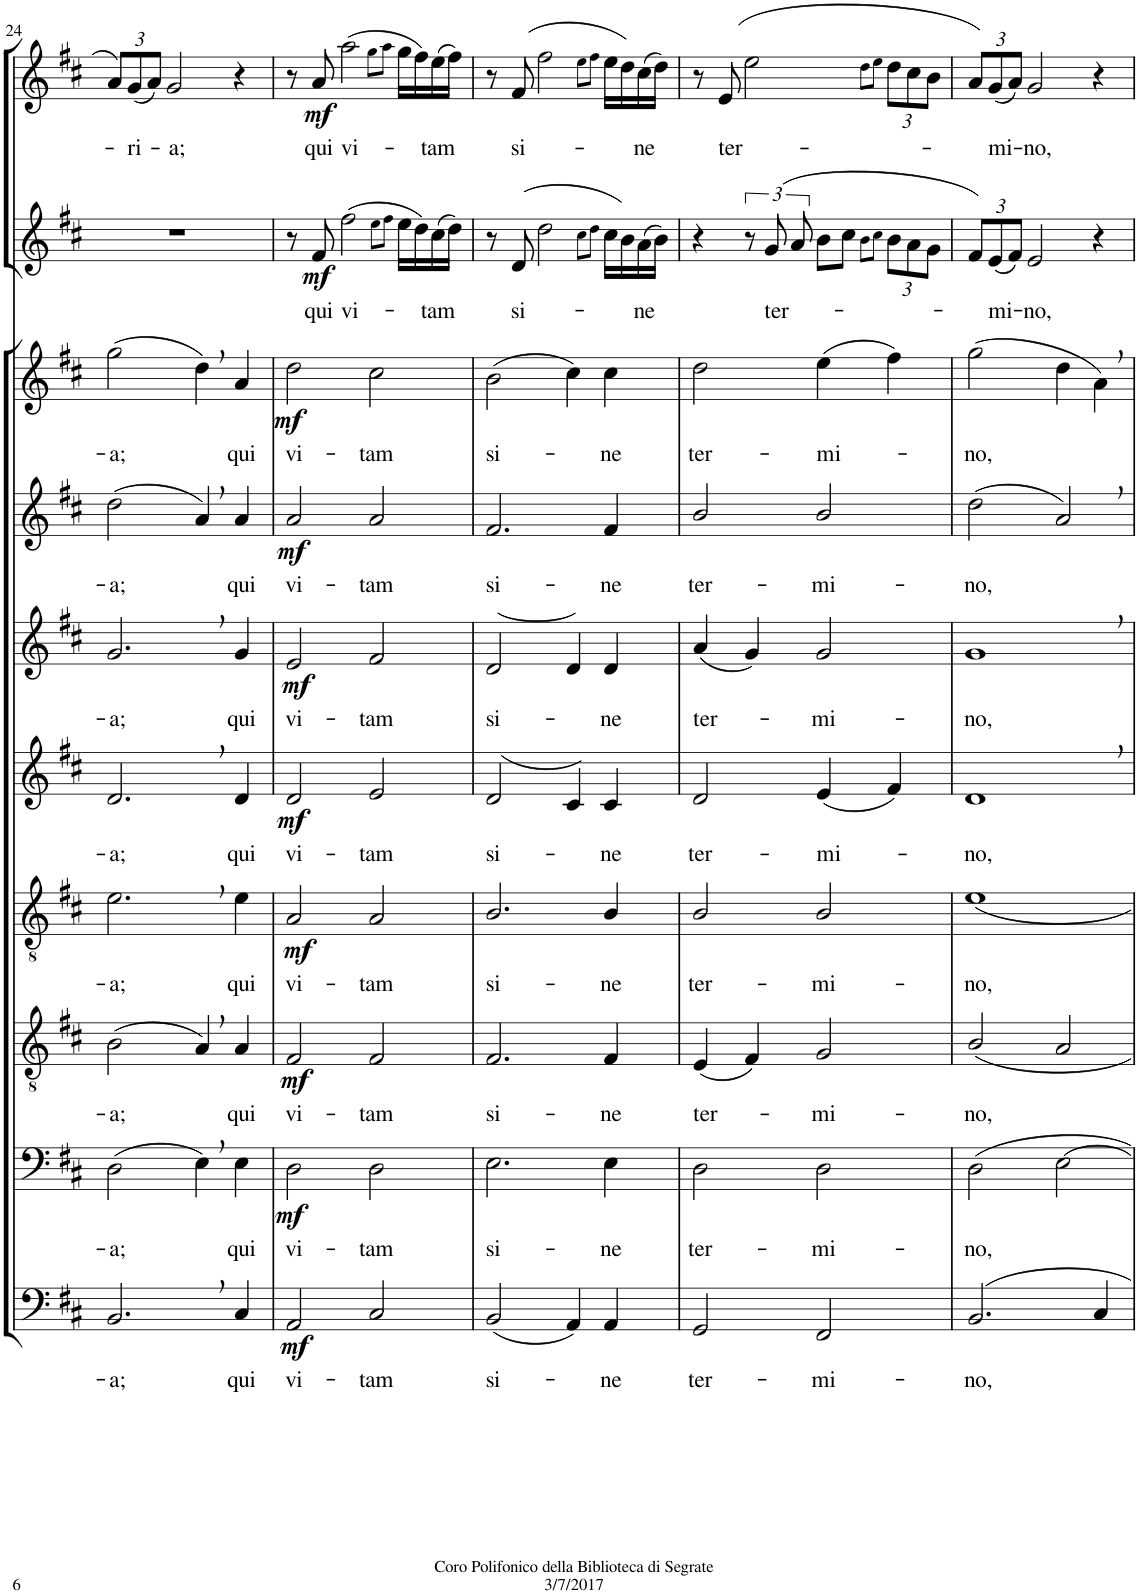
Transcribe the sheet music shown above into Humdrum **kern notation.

**kern	**text	**dynam	**kern	**text	**dynam	**kern	**text	**dynam	**kern	**text	**dynam	**kern	**text	**dynam	**kern	**text	**dynam	**kern	**text	**dynam	**kern	**text	**dynam	**kern	**text	**dynam	**kern	**text	**dynam
*part10	*part10	*part10	*part9	*part9	*part9	*part8	*part8	*part8	*part7	*part7	*part7	*part6	*part6	*part6	*part5	*part5	*part5	*part4	*part4	*part4	*part3	*part3	*part3	*part2	*part2	*part2	*part1	*part1	*part1
*staff10	*staff10	*staff10	*staff9	*staff9	*staff9	*staff8	*staff8	*staff8	*staff7	*staff7	*staff7	*staff6	*staff6	*staff6	*staff5	*staff5	*staff5	*staff4	*staff4	*staff4	*staff3	*staff3	*staff3	*staff2	*staff2	*staff2	*staff1	*staff1	*staff1
*I"Bassi II	*	*	*I"Bassi I	*	*	*I"Tenori II	*	*	*I"Tenori I	*	*	*I"Contralti II	*	*	*I"Contralti I	*	*	*I"Soprani II	*	*	*I"Soprani I	*	*	*I"Soprano II	*	*	*I"Soprano I	*	*
!!LO:PB:g=z
*clefF4	*	*	*clefF4	*	*	*clefGv2	*	*	*clefGv2	*	*	*clefG2	*	*	*clefG2	*	*	*clefG2	*	*	*clefG2	*	*	*clefG2	*	*	*clefG2	*	*
*k[f#c#]	*	*	*k[f#c#]	*	*	*k[f#c#]	*	*	*k[f#c#]	*	*	*k[f#c#]	*	*	*k[f#c#]	*	*	*k[f#c#]	*	*	*k[f#c#]	*	*	*k[f#c#]	*	*	*k[f#c#]	*	*
*D:	*	*	*D:	*	*	*D:	*	*	*D:	*	*	*D:	*	*	*D:	*	*	*D:	*	*	*D:	*	*	*D:	*	*	*D:	*	*
*M4/4	*	*	*M4/4	*	*	*M4/4	*	*	*M4/4	*	*	*M4/4	*	*	*M4/4	*	*	*M4/4	*	*	*M4/4	*	*	*M4/4	*	*	*M4/4	*	*
*met(c)	*	*	*met(c)	*	*	*met(c)	*	*	*met(c)	*	*	*met(c)	*	*	*met(c)	*	*	*met(c)	*	*	*met(c)	*	*	*met(c)	*	*	*met(c)	*	*
=24	=24	=24	=24	=24	=24	=24	=24	=24	=24	=24	=24	=24	=24	=24	=24	=24	=24	=24	=24	=24	=24	=24	=24	=24	=24	=24	=24	=24	=24
!	!LO:LY:b	!	!	!LO:LY:b	!	!	!LO:LY:b	!	!	!LO:LY:b	!	!	!LO:LY:b	!	!	!LO:LY:b	!	!	!LO:LY:b	!	!	!LO:LY:b	!	!	!	!	!	!	!
*	*	*	*	*	*	*	*	*	*	*	*	*	*	*	*	*	*	*	*	*	*	*	*	*	*	*	*Xbrackettup	*	*
2.BB,/	-a;	.	(2D\	-a;	.	(2B\	-a;	.	2.e,\	-a;	.	2.d,/	-a;	.	2.g,/	-a;	.	(2dd\	-a;	.	(2gg\	-a;	.	1r	.	.	12a/L	.	.
!	!	!	!	!	!	!	!	!	!	!	!	!	!	!	!	!	!	!	!	!	!	!	!	!	!	!	!	!LO:LY:b	!
.	.	.	.	.	.	.	.	.	.	.	.	.	.	.	.	.	.	.	.	.	.	.	.	.	.	.	(12g/	-ri-	.
.	.	.	.	.	.	.	.	.	.	.	.	.	.	.	.	.	.	.	.	.	.	.	.	.	.	.	12a/J)	.	.
!	!	!	!	!	!	!	!	!	!	!	!	!	!	!	!	!	!	!	!	!	!	!	!	!	!	!	!	!LO:LY:b	!
.	.	.	.	.	.	.	.	.	.	.	.	.	.	.	.	.	.	.	.	.	.	.	.	.	.	.	2g/	-a;	.
.	.	.	4E,\)	.	.	4A,/)	.	.	.	.	.	.	.	.	.	.	.	4a,/)	.	.	4dd,\)	.	.	.	.	.	.	.	.
!	!LO:LY:b	!	!	!LO:LY:b	!	!	!LO:LY:b	!	!	!LO:LY:b	!	!	!LO:LY:b	!	!	!LO:LY:b	!	!	!LO:LY:b	!	!	!LO:LY:b	!	!	!	!	!	!	!
4C#/	qui	.	4E\	qui	.	4A/	qui	.	4e\	qui	.	4d/	qui	.	4g/	qui	.	4a/	qui	.	4a/	qui	.	.	.	.	4r	.	.
=25	=25	=25	=25	=25	=25	=25	=25	=25	=25	=25	=25	=25	=25	=25	=25	=25	=25	=25	=25	=25	=25	=25	=25	=25	=25	=25	=25	=25	=25
!	!LO:LY:b	!LO:DY:b	!	!LO:LY:b	!LO:DY:b	!	!LO:LY:b	!LO:DY:b	!	!LO:LY:b	!LO:DY:b	!	!LO:LY:b	!LO:DY:b	!	!LO:LY:b	!LO:DY:b	!	!LO:LY:b	!LO:DY:b	!	!LO:LY:b	!LO:DY:b	!	!	!	!	!	!
2AA/	vi-	mf	2D\	vi-	mf	2F#/	vi-	mf	2A/	vi-	mf	2d/	vi-	mf	2e/	vi-	mf	2a/	vi-	mf	2dd\	vi-	mf	8r	.	.	8r	.	.
!	!	!	!	!	!	!	!	!	!	!	!	!	!	!	!	!	!	!	!	!	!	!	!	!	!LO:LY:b	!LO:DY:b	!	!LO:LY:b	!LO:DY:b
.	.	.	.	.	.	.	.	.	.	.	.	.	.	.	.	.	.	.	.	.	.	.	.	8f#/	qui	mf	8a/	qui	mf
!	!	!	!	!	!	!	!	!	!	!	!	!	!	!	!	!	!	!	!	!	!	!	!	!	!LO:LY:b	!	!	!LO:LY:b	!
.	.	.	.	.	.	.	.	.	.	.	.	.	.	.	.	.	.	.	.	.	.	.	.	(2ff#\	vi-	.	(2aa\	vi-	.
!	!LO:LY:b	!	!	!LO:LY:b	!	!	!LO:LY:b	!	!	!LO:LY:b	!	!	!LO:LY:b	!	!	!LO:LY:b	!	!	!LO:LY:b	!	!	!LO:LY:b	!	!	!	!	!	!	!
2C#/	-tam	.	2D\	-tam	.	2F#/	-tam	.	2A/	-tam	.	2e/	-tam	.	2f#/	-tam	.	2a/	-tam	.	2cc#\	-tam	.	.	.	.	.	.	.
.	.	.	.	.	.	.	.	.	.	.	.	.	.	.	.	.	.	.	.	.	.	.	.	8qee\L	.	.	8qgg\L	.	.
.	.	.	.	.	.	.	.	.	.	.	.	.	.	.	.	.	.	.	.	.	.	.	.	8qff#\J	.	.	8qaa\J	.	.
.	.	.	.	.	.	.	.	.	.	.	.	.	.	.	.	.	.	.	.	.	.	.	.	16ee\LL	.	.	16gg\LL	.	.
.	.	.	.	.	.	.	.	.	.	.	.	.	.	.	.	.	.	.	.	.	.	.	.	16dd\)	.	.	16ff#\)	.	.
!	!	!	!	!	!	!	!	!	!	!	!	!	!	!	!	!	!	!	!	!	!	!	!	!	!LO:LY:b	!	!	!LO:LY:b	!
.	.	.	.	.	.	.	.	.	.	.	.	.	.	.	.	.	.	.	.	.	.	.	.	(16cc#\	-tam	.	(16ee\	-tam	.
.	.	.	.	.	.	.	.	.	.	.	.	.	.	.	.	.	.	.	.	.	.	.	.	16dd\JJ)	.	.	16ff#\JJ)	.	.
=26	=26	=26	=26	=26	=26	=26	=26	=26	=26	=26	=26	=26	=26	=26	=26	=26	=26	=26	=26	=26	=26	=26	=26	=26	=26	=26	=26	=26	=26
!	!LO:LY:b	!	!	!LO:LY:b	!	!	!LO:LY:b	!	!	!LO:LY:b	!	!	!LO:LY:b	!	!	!LO:LY:b	!	!	!LO:LY:b	!	!	!LO:LY:b	!	!	!	!	!	!	!
(2BB/	si-	.	2.E\	si-	.	2.F#/	si-	.	2.B/	si-	.	(2d/	si-	.	[2d/	si-	.	2.f#/	si-	.	(2b\	si-	.	8r	.	.	8r	.	.
!	!	!	!	!	!	!	!	!	!	!	!	!	!	!	!	!	!	!	!	!	!	!	!	!	!LO:LY:b	!	!	!LO:LY:b	!
.	.	.	.	.	.	.	.	.	.	.	.	.	.	.	.	.	.	.	.	.	.	.	.	(8d/	si-	.	(8f#/	si-	.
.	.	.	.	.	.	.	.	.	.	.	.	.	.	.	.	.	.	.	.	.	.	.	.	2dd\	.	.	2ff#\	.	.
4AA/)	.	.	.	.	.	.	.	.	.	.	.	4c#/)	.	.	4d/]	.	.	.	.	.	4cc#\)	.	.	.	.	.	.	.	.
.	.	.	.	.	.	.	.	.	.	.	.	.	.	.	.	.	.	.	.	.	.	.	.	8qcc#\L	.	.	8qee\L	.	.
.	.	.	.	.	.	.	.	.	.	.	.	.	.	.	.	.	.	.	.	.	.	.	.	8qdd\J	.	.	8qff#\J	.	.
!	!LO:LY:b	!	!	!LO:LY:b	!	!	!LO:LY:b	!	!	!LO:LY:b	!	!	!LO:LY:b	!	!	!LO:LY:b	!	!	!LO:LY:b	!	!	!LO:LY:b	!	!	!	!	!	!	!
4AA/	-ne	.	4E\	-ne	.	4F#/	-ne	.	4B/	-ne	.	4c#/	-ne	.	4d/	-ne	.	4f#/	-ne	.	4cc#\	-ne	.	16cc#\LL	.	.	16ee\LL	.	.
.	.	.	.	.	.	.	.	.	.	.	.	.	.	.	.	.	.	.	.	.	.	.	.	16b\)	.	.	16dd\)	.	.
!	!	!	!	!	!	!	!	!	!	!	!	!	!	!	!	!	!	!	!	!	!	!	!	!	!LO:LY:b	!	!	!LO:LY:b	!
.	.	.	.	.	.	.	.	.	.	.	.	.	.	.	.	.	.	.	.	.	.	.	.	(16a\	-ne	.	(16cc#\	-ne	.
.	.	.	.	.	.	.	.	.	.	.	.	.	.	.	.	.	.	.	.	.	.	.	.	16b\JJ)	.	.	16dd\JJ)	.	.
=27	=27	=27	=27	=27	=27	=27	=27	=27	=27	=27	=27	=27	=27	=27	=27	=27	=27	=27	=27	=27	=27	=27	=27	=27	=27	=27	=27	=27	=27
!	!LO:LY:b	!	!	!LO:LY:b	!	!	!LO:LY:b	!	!	!LO:LY:b	!	!	!LO:LY:b	!	!	!LO:LY:b	!	!	!LO:LY:b	!	!	!LO:LY:b	!	!	!	!	!	!	!
2GG/	ter-	.	2D\	ter-	.	(4E/	ter-	.	2B/	ter-	.	2d/	ter-	.	(4a/	ter-	.	2b/	ter-	.	2dd\	ter-	.	4r	.	.	8r	.	.
!	!	!	!	!	!	!	!	!	!	!	!	!	!	!	!	!	!	!	!	!	!	!	!	!	!	!	!	!LO:LY:b	!
.	.	.	.	.	.	.	.	.	.	.	.	.	.	.	.	.	.	.	.	.	.	.	.	.	.	.	(8e/	ter-	.
.	.	.	.	.	.	4F#/)	.	.	.	.	.	.	.	.	4g/)	.	.	.	.	.	.	.	.	12r	.	.	2ee\	.	.
!	!	!	!	!	!	!	!	!	!	!	!	!	!	!	!	!	!	!	!	!	!	!	!	!	!LO:LY:b	!	!	!	!
.	.	.	.	.	.	.	.	.	.	.	.	.	.	.	.	.	.	.	.	.	.	.	.	(12g/	ter-	.	.	.	.
.	.	.	.	.	.	.	.	.	.	.	.	.	.	.	.	.	.	.	.	.	.	.	.	12a/	.	.	.	.	.
!	!LO:LY:b	!	!	!LO:LY:b	!	!	!LO:LY:b	!	!	!LO:LY:b	!	!	!LO:LY:b	!	!	!LO:LY:b	!	!	!LO:LY:b	!	!	!LO:LY:b	!	!	!	!	!	!	!
2FF#/	-mi-	.	2D\	-mi-	.	2G/	-mi-	.	2B/	-mi-	.	(4e/	-mi-	.	2g/	-mi-	.	2b/	-mi-	.	(4ee\	-mi-	.	8b\L	.	.	.	.	.
.	.	.	.	.	.	.	.	.	.	.	.	.	.	.	.	.	.	.	.	.	.	.	.	8cc#\J	.	.	.	.	.
.	.	.	.	.	.	.	.	.	.	.	.	.	.	.	.	.	.	.	.	.	.	.	.	8qb\L	.	.	8qdd\L	.	.
.	.	.	.	.	.	.	.	.	.	.	.	.	.	.	.	.	.	.	.	.	.	.	.	8qcc#\J	.	.	8qee\J	.	.
*	*	*	*	*	*	*	*	*	*	*	*	*	*	*	*	*	*	*	*	*	*	*	*	*Xbrackettup	*	*	*	*	*
.	.	.	.	.	.	.	.	.	.	.	.	4f#/)	.	.	.	.	.	.	.	.	4ff#\)	.	.	12b\L	.	.	12dd\L	.	.
.	.	.	.	.	.	.	.	.	.	.	.	.	.	.	.	.	.	.	.	.	.	.	.	12a\	.	.	12cc#\	.	.
.	.	.	.	.	.	.	.	.	.	.	.	.	.	.	.	.	.	.	.	.	.	.	.	12g\J	.	.	12b\J	.	.
=28	=28	=28	=28	=28	=28	=28	=28	=28	=28	=28	=28	=28	=28	=28	=28	=28	=28	=28	=28	=28	=28	=28	=28	=28	=28	=28	=28	=28	=28
!	!LO:LY:b	!	!	!LO:LY:b	!	!	!LO:LY:b	!	!	!LO:LY:b	!	!	!LO:LY:b	!	!	!LO:LY:b	!	!	!LO:LY:b	!	!	!LO:LY:b	!	!	!	!	!	!	!
2.BB/	-no,	.	2D\	-no,	.	2B/	-no,	.	1e	-no,	.	1d,	-no,	.	1g,	-no,	.	(2dd\	-no,	.	(2gg\	-no,	.	12f#/L)	.	.	12a/L)	.	.
!	!	!	!	!	!	!	!	!	!	!	!	!	!	!	!	!	!	!	!	!	!	!	!	!	!LO:LY:b	!	!	!LO:LY:b	!
.	.	.	.	.	.	.	.	.	.	.	.	.	.	.	.	.	.	.	.	.	.	.	.	(12e/	-mi-	.	(12g/	-mi-	.
.	.	.	.	.	.	.	.	.	.	.	.	.	.	.	.	.	.	.	.	.	.	.	.	12f#/J)	.	.	12a/J)	.	.
!	!	!	!	!	!	!	!	!	!	!	!	!	!	!	!	!	!	!	!	!	!	!	!	!	!LO:LY:b	!	!	!LO:LY:b	!
.	.	.	.	.	.	.	.	.	.	.	.	.	.	.	.	.	.	.	.	.	.	.	.	2e/	-no,	.	2g/	-no,	.
.	.	.	[2E\	.	.	2A/	.	.	.	.	.	.	.	.	.	.	.	2a,/)	.	.	4dd\	.	.	.	.	.	.	.	.
4C#/	.	.	.	.	.	.	.	.	.	.	.	.	.	.	.	.	.	.	.	.	4a,\)	.	.	4r	.	.	4r	.	.
=	=	=	=	=	=	=	=	=	=	=	=	=	=	=	=	=	=	=	=	=	=	=	=	=	=	=	=	=	=
*-	*-	*-	*-	*-	*-	*-	*-	*-	*-	*-	*-	*-	*-	*-	*-	*-	*-	*-	*-	*-	*-	*-	*-	*-	*-	*-	*-	*-	*-
